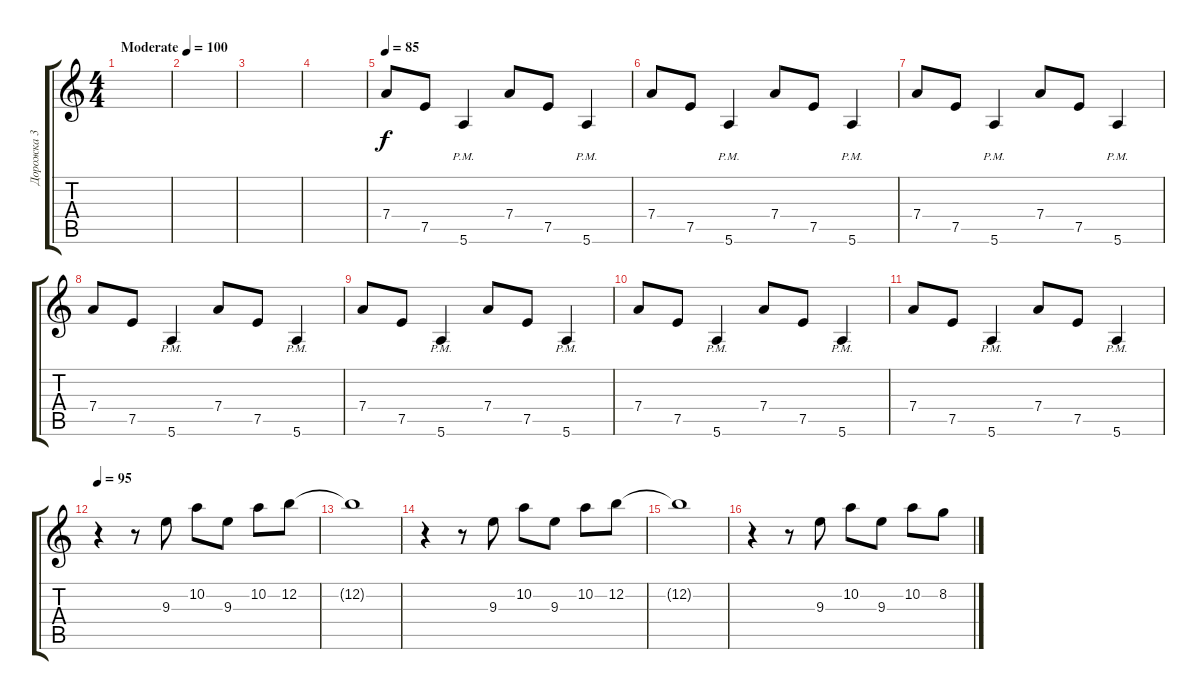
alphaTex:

\track ("Дорожка 3" "Дорожка 3") {instrument acousticguitarsteel}
\staff {score tabs}
\tuning (E4 B3 G3 D3 A2 E2) {hide}
\ts (4 4)
\tempo (100 "Moderate")
\tempo 85
\tempo (100 "Moderate")
\clef g2
\ks c
|
|
|
|
\tempo 85
7.4.8 7.5.8 5.6{pm}.4 7.4.8 7.5.8 5.6{pm}.4 |
7.4.8 7.5.8 5.6{pm}.4 7.4.8 7.5.8 5.6{pm}.4 |
7.4.8 7.5.8 5.6{pm}.4 7.4.8 7.5.8 5.6{pm}.4 |
7.4.8 7.5.8 5.6{pm}.4 7.4.8 7.5.8 5.6{pm}.4 |
7.4.8 7.5.8 5.6{pm}.4 7.4.8 7.5.8 5.6{pm}.4 |
7.4.8 7.5.8 5.6{pm}.4 7.4.8 7.5.8 5.6{pm}.4 |
7.4.8 7.5.8 5.6{pm}.4 7.4.8 7.5.8 5.6{pm}.4 |
\tempo 95
r.4{instrument overdrivenguitar} r.8 9.3.8 10.2.8 9.3.8 10.2.8 12.2.8 |
12.2{t}.1 |
r.4 r.8 9.3.8 10.2.8 9.3.8 10.2.8 12.2.8 |
12.2{t}.1 |
r.4 r.8 9.3.8 10.2.8 9.3.8 10.2.8 8.2.8
